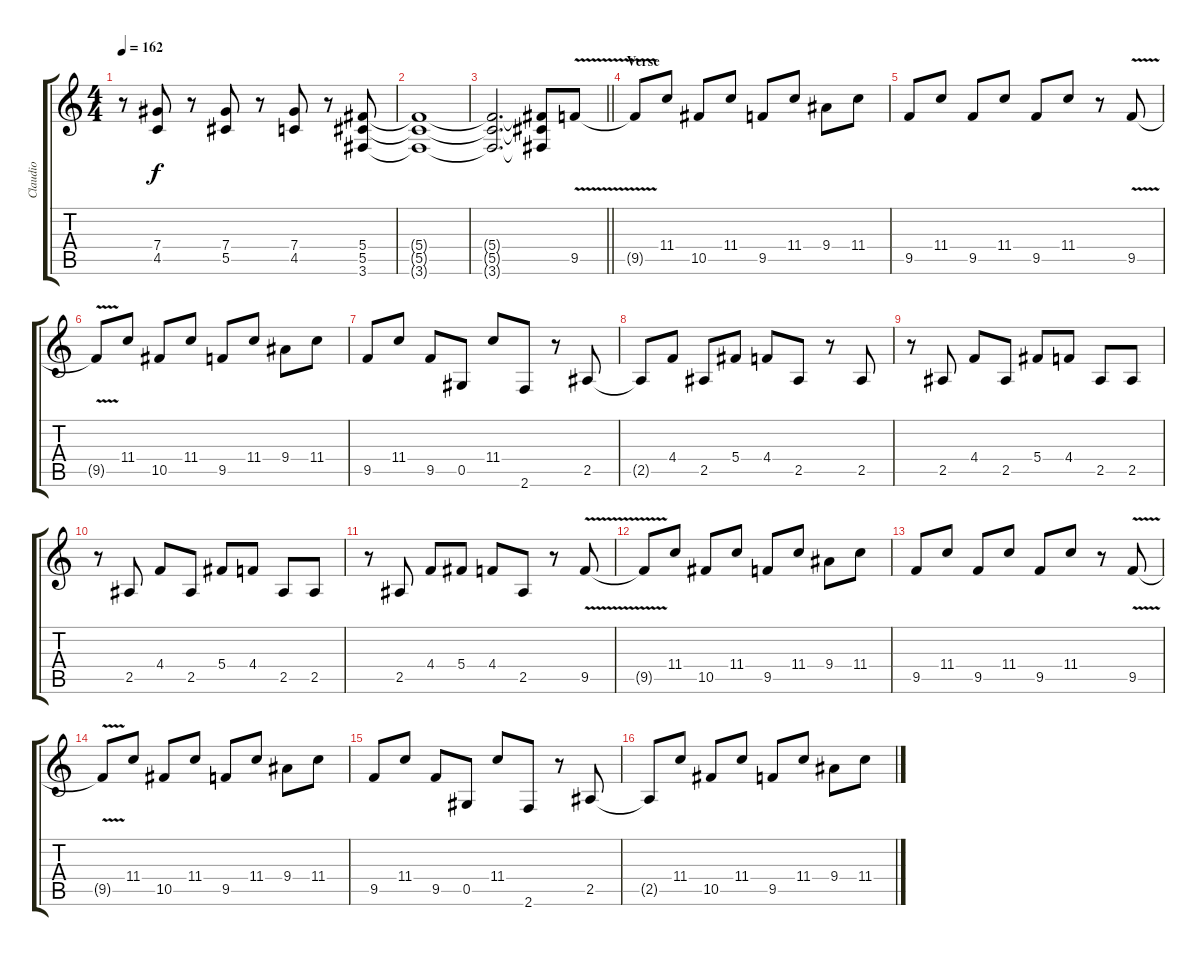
\track ("Claudio" "Claudio") {instrument overdrivenguitar}
\staff {score tabs}
\tuning (Eb4 Bb3 Gb3 Db3 Ab2 Eb2) {hide}
\ts (4 4)
\tempo 162
\clef g2
\ks c
r.8{dy f} (7.4 4.5).8 r.8 (7.4 5.5).8 r.8 (7.4 4.5).8 r.8 (5.4 5.5 3.6).8 |
(5.4{t} 5.5{t} 3.6{t}).1 |
\barLineRight lightlight
(5.4{t} 5.5{t} 3.6{t}).2{d} (5.4{t} 5.5{t} 3.6{t}).8 9.5{v}.8{instrument electricguitarmuted} |
\section ("" "Verse")
9.5{t}.8 11.4.8 10.5.8 11.4.8 9.5.8 11.4.8 9.4.8 11.4.8 |
9.5.8 11.4.8 9.5.8 11.4.8 9.5.8 11.4.8 r.8 9.5{v}.8 |
9.5{t}.8 11.4.8 10.5.8 11.4.8 9.5.8 11.4.8 9.4.8 11.4.8 |
9.5.8 11.4.8 9.5.8 0.5.8 11.4.8 2.6.8 r.8 2.5.8 |
2.5{t}.8 4.4.8 2.5.8 5.4.8 4.4.8 2.5.8 r.8 2.5.8 |
r.8 2.5.8 4.4.8 2.5.8 5.4.8 4.4.8 2.5.8 2.5.8 |
r.8 2.5.8 4.4.8 2.5.8 5.4.8 4.4.8 2.5.8 2.5.8 |
r.8 2.5.8 4.4.8 5.4.8 4.4.8 2.5.8 r.8 9.5{v}.8 |
9.5{t}.8 11.4.8 10.5.8 11.4.8 9.5.8 11.4.8 9.4.8 11.4.8 |
9.5.8 11.4.8 9.5.8 11.4.8 9.5.8 11.4.8 r.8 9.5{v}.8 |
9.5{t}.8 11.4.8 10.5.8 11.4.8 9.5.8 11.4.8 9.4.8 11.4.8 |
9.5.8 11.4.8 9.5.8 0.5.8 11.4.8 2.6.8 r.8 2.5.8 |
2.5{t}.8 11.4.8 10.5.8 11.4.8 9.5.8 11.4.8 9.4.8 11.4.8
